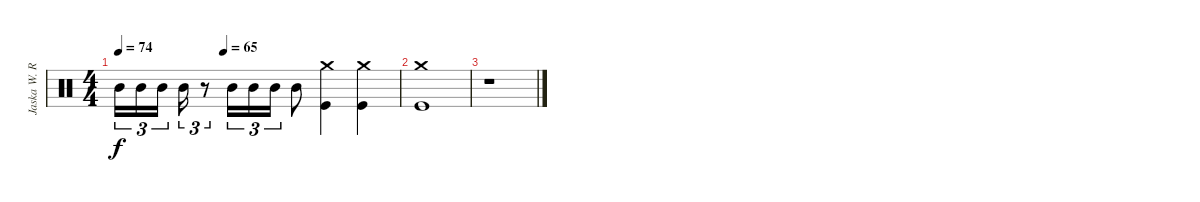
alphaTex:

\track ("Jaska W. Raatikainen" "Jaska W. R") {instrument percussion}
\staff {score}
\articulation defaults
\ts (4 4)
\tempo 74
\tempo (65 0.375)
\clef neutral
\ks c "Mid Tom (hit)".16{tu (3 2) dy f} "Mid Tom (hit)".16{tu (3 2)} "Mid Tom (hit)".16{tu (3 2)} "Mid Tom (hit)".16{tu (3 2)}
r.8{tu (3 2)} "Mid Tom (hit)".16{tu (3 2)} "Mid Tom (hit)".16{tu (3 2)} "Mid Tom (hit)".16{tu (3 2)} "Mid Tom (hit)".8 ("Crash medium (hit)" "Kick (hit)").4 ("Crash medium (hit)" "Kick (hit)").4 |
("Crash medium (hit)" "Kick (hit)").1 |
r.1
